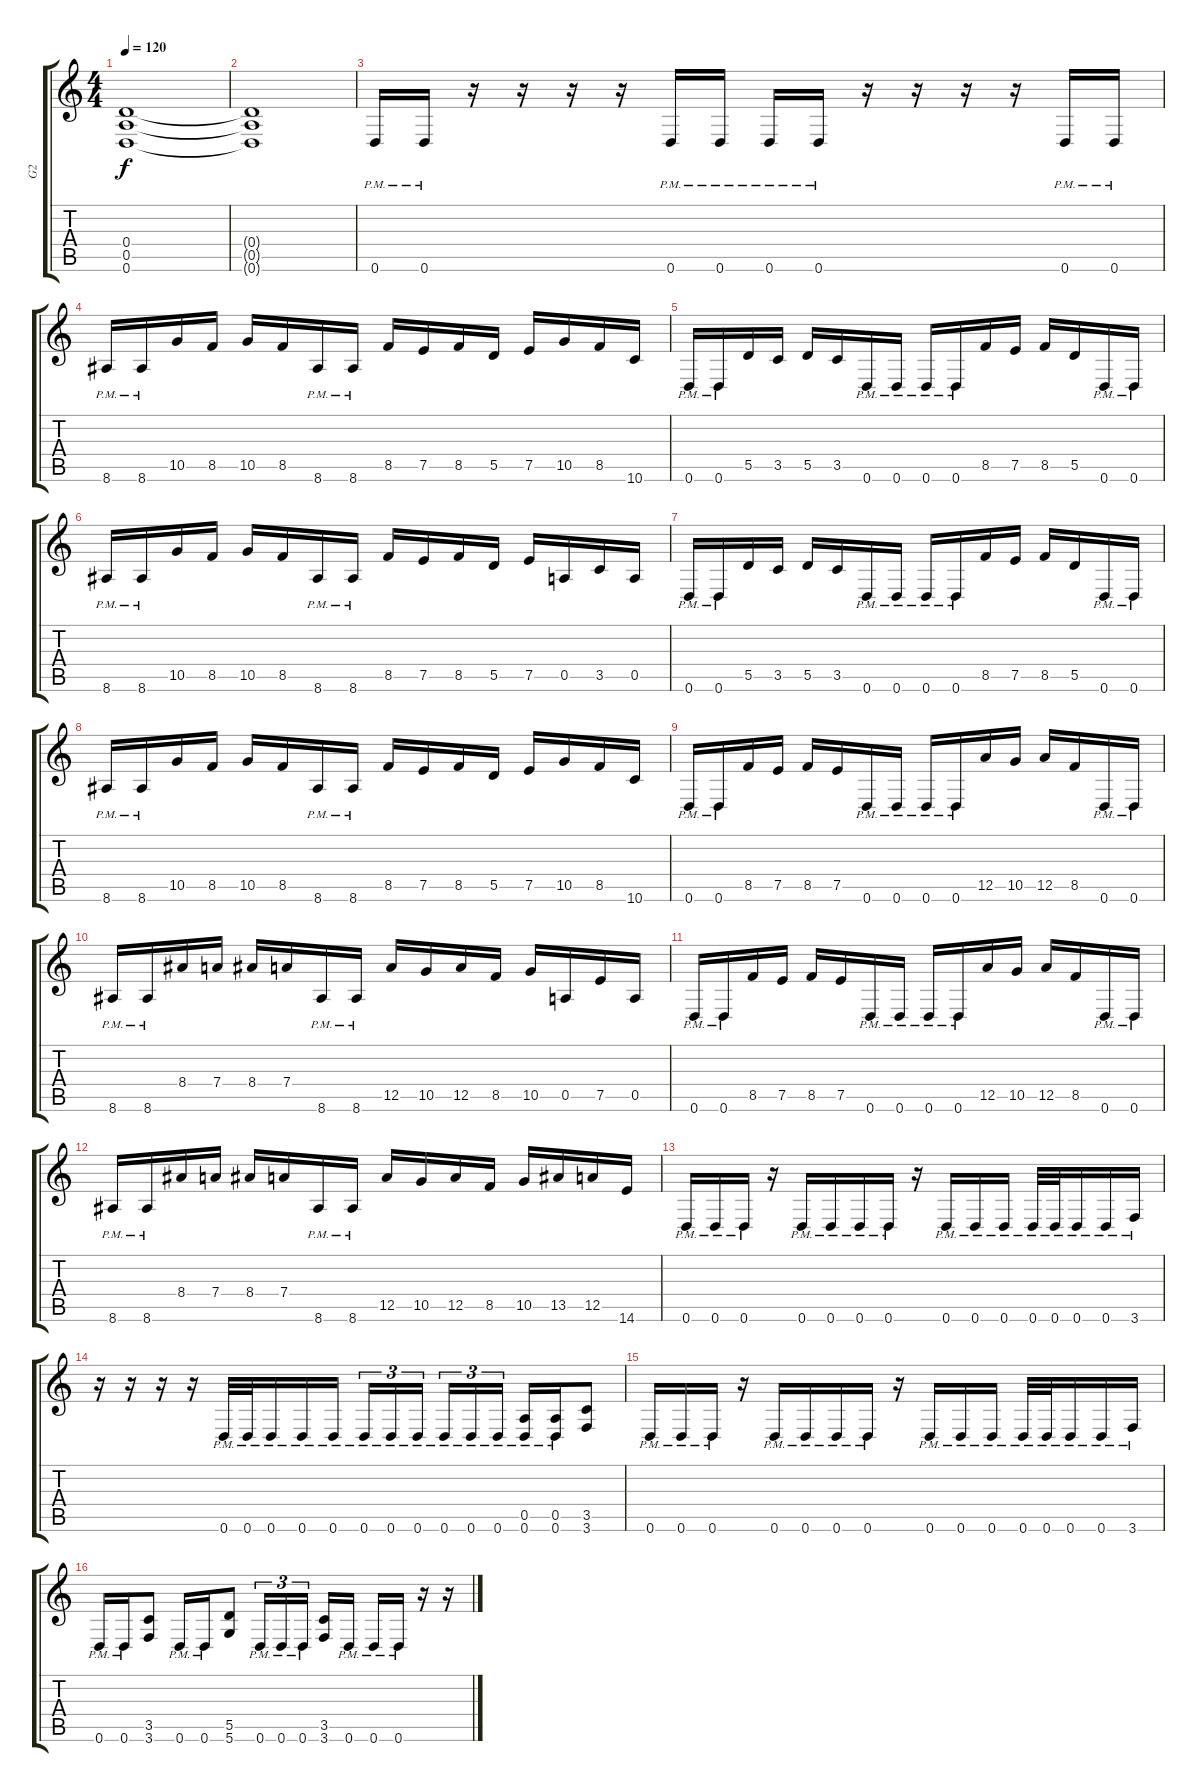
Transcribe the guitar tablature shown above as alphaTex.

\track ("G2" "G2") {instrument overdrivenguitar}
\staff {score tabs}
\tuning (E4 B3 G3 D3 A2 D2) {hide}
\ts (4 4)
\tempo 120
\clef g2
\ks c
(0.4{t} 0.5{t} 0.6{t}).1{dy f} |
(0.4{t} 0.5{t} 0.6{t}).1 |
0.6{pm}.16 0.6{pm}.16 r.16 r.16 r.16 r.16 0.6{pm}.16 0.6{pm}.16 0.6{pm}.16 0.6{pm}.16 r.16 r.16 r.16 r.16 0.6{pm}.16 0.6{pm}.16 |
8.6{pm}.16 8.6{pm}.16 10.5.16 8.5.16 10.5.16 8.5.16 8.6{pm}.16 8.6{pm}.16 8.5.16 7.5.16 8.5.16 5.5.16 7.5.16 10.5.16 8.5.16 10.6.16 |
0.6{pm}.16 0.6{pm}.16 5.5.16 3.5.16 5.5.16 3.5.16 0.6{pm}.16 0.6{pm}.16 0.6{pm}.16 0.6{pm}.16 8.5.16 7.5.16 8.5.16 5.5.16 0.6{pm}.16 0.6{pm}.16 |
8.6{pm}.16 8.6{pm}.16 10.5.16 8.5.16 10.5.16 8.5.16 8.6{pm}.16 8.6{pm}.16 8.5.16 7.5.16 8.5.16 5.5.16 7.5.16 0.5.16 3.5.16 0.5.16 |
0.6{pm}.16 0.6{pm}.16 5.5.16 3.5.16 5.5.16 3.5.16 0.6{pm}.16 0.6{pm}.16 0.6{pm}.16 0.6{pm}.16 8.5.16 7.5.16 8.5.16 5.5.16 0.6{pm}.16 0.6{pm}.16 |
8.6{pm}.16 8.6{pm}.16 10.5.16 8.5.16 10.5.16 8.5.16 8.6{pm}.16 8.6{pm}.16 8.5.16 7.5.16 8.5.16 5.5.16 7.5.16 10.5.16 8.5.16 10.6.16 |
0.6{pm}.16 0.6{pm}.16 8.5.16 7.5.16 8.5.16 7.5.16 0.6{pm}.16 0.6{pm}.16 0.6{pm}.16 0.6{pm}.16 12.5.16 10.5.16 12.5.16 8.5.16 0.6{pm}.16 0.6{pm}.16 |
8.6{pm}.16 8.6{pm}.16 8.4.16 7.4.16 8.4.16 7.4.16 8.6{pm}.16 8.6{pm}.16 12.5.16 10.5.16 12.5.16 8.5.16 10.5.16 0.5.16 7.5.16 0.5.16 |
0.6{pm}.16 0.6{pm}.16 8.5.16 7.5.16 8.5.16 7.5.16 0.6{pm}.16 0.6{pm}.16 0.6{pm}.16 0.6{pm}.16 12.5.16 10.5.16 12.5.16 8.5.16 0.6{pm}.16 0.6{pm}.16 |
8.6{pm}.16 8.6{pm}.16 8.4.16 7.4.16 8.4.16 7.4.16 8.6{pm}.16 8.6{pm}.16 12.5.16 10.5.16 12.5.16 8.5.16 10.5.16 13.5.16 12.5.16 14.6.16 |
0.6{pm}.16 0.6{pm}.16 0.6{pm}.16 r.16 0.6{pm}.16 0.6{pm}.16 0.6{pm}.16 0.6{pm}.16 r.16 0.6{pm}.16 0.6{pm}.16 0.6{pm}.16 0.6{pm}.32 0.6{pm}.32 0.6{pm}.16 0.6{pm}.16 3.6{pm}.16 |
r.16 r.16 r.16 r.16 0.6{pm}.32 0.6{pm}.32 0.6{pm}.16 0.6{pm}.16 0.6{pm}.16 0.6{pm}.16{tu (3 2)} 0.6{pm}.16{tu (3 2)} 0.6{pm}.16{tu (3 2) beam splitsecondary} 0.6{pm}.16{tu (3 2)} 0.6{pm}.16{tu (3 2)} 0.6{pm}.16{tu (3 2)} (0.5{pm} 0.6{pm}).16 (0.5{pm} 0.6{pm}).16 (3.5 3.6).8 |
0.6{pm}.16 0.6{pm}.16 0.6{pm}.16 r.16 0.6{pm}.16 0.6{pm}.16 0.6{pm}.16 0.6{pm}.16 r.16 0.6{pm}.16 0.6{pm}.16 0.6{pm}.16 0.6{pm}.32 0.6{pm}.32 0.6{pm}.16 0.6{pm}.16 3.6{pm}.16 |
0.6{pm}.16 0.6{pm}.16 (3.5 3.6).8 0.6{pm}.16 0.6{pm}.16 (5.5 5.6).8 0.6{pm}.16{tu (3 2)} 0.6{pm}.16{tu (3 2)} 0.6{pm}.16{tu (3 2) beam splitsecondary} (3.5 3.6).16 0.6{pm}.16 0.6{pm}.16 0.6{pm}.16 r.16 r.16
